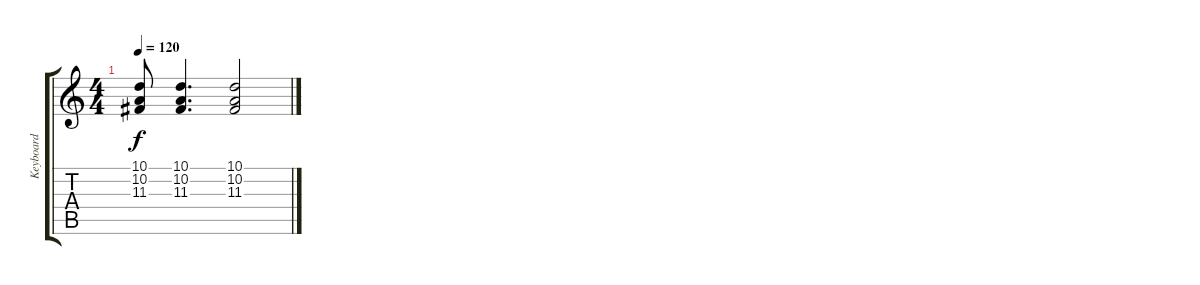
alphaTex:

\track ("Keyboard" "Keyboard") {instrument harpsichord}
\staff {score tabs}
\tuning (E4 B3 G3 D3 A2 E2) {hide}
\ts (4 4)
\tempo 120
\clef g2
\ks c
(10.1{t} 10.2{t} 11.3{t}).8{dy f} (10.1 10.2 11.3).4{d} (10.1 10.2 11.3).2
